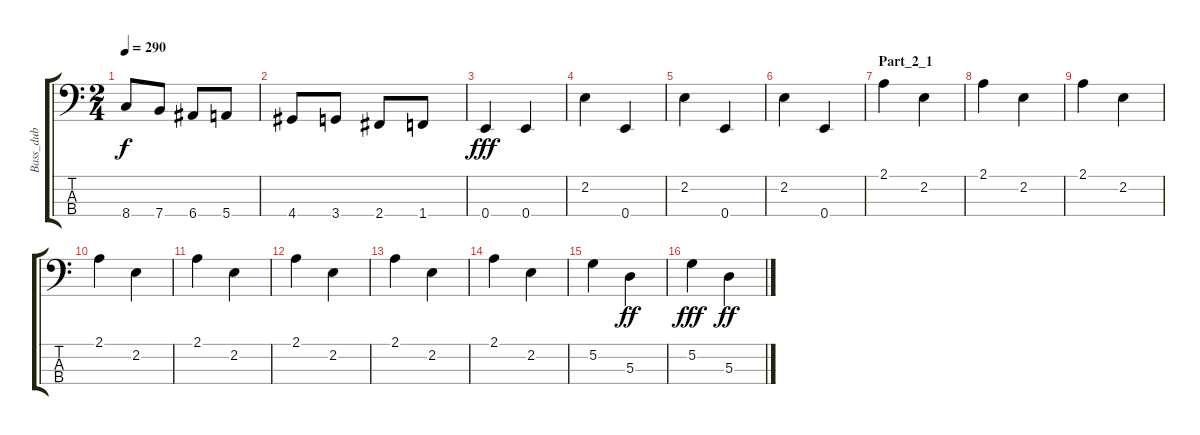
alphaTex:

\track ("Bass_dub" "Bass_dub") {instrument electricguitarmuted}
\staff {score tabs}
\tuning (G2 D2 A1 E1) {hide}
\ts (2 4)
\tempo 290
\clef f4
\ks c
8.4.8{dy f} 7.4.8 6.4.8 5.4.8 |
4.4.8 3.4.8 2.4.8 1.4.8 |
0.4.4{dy fff} 0.4.4 |
2.2.4 0.4.4 |
2.2.4 0.4.4 |
2.2.4 0.4.4 |
\section ("" "Part_2_1")
2.1.4 2.2.4 |
2.1.4 2.2.4 |
2.1.4 2.2.4 |
2.1.4 2.2.4 |
2.1.4 2.2.4 |
2.1.4 2.2.4 |
2.1.4 2.2.4 |
2.1.4 2.2.4 |
5.2.4 5.3.4{dy ff} |
5.2.4{dy fff} 5.3.4{dy ff}
